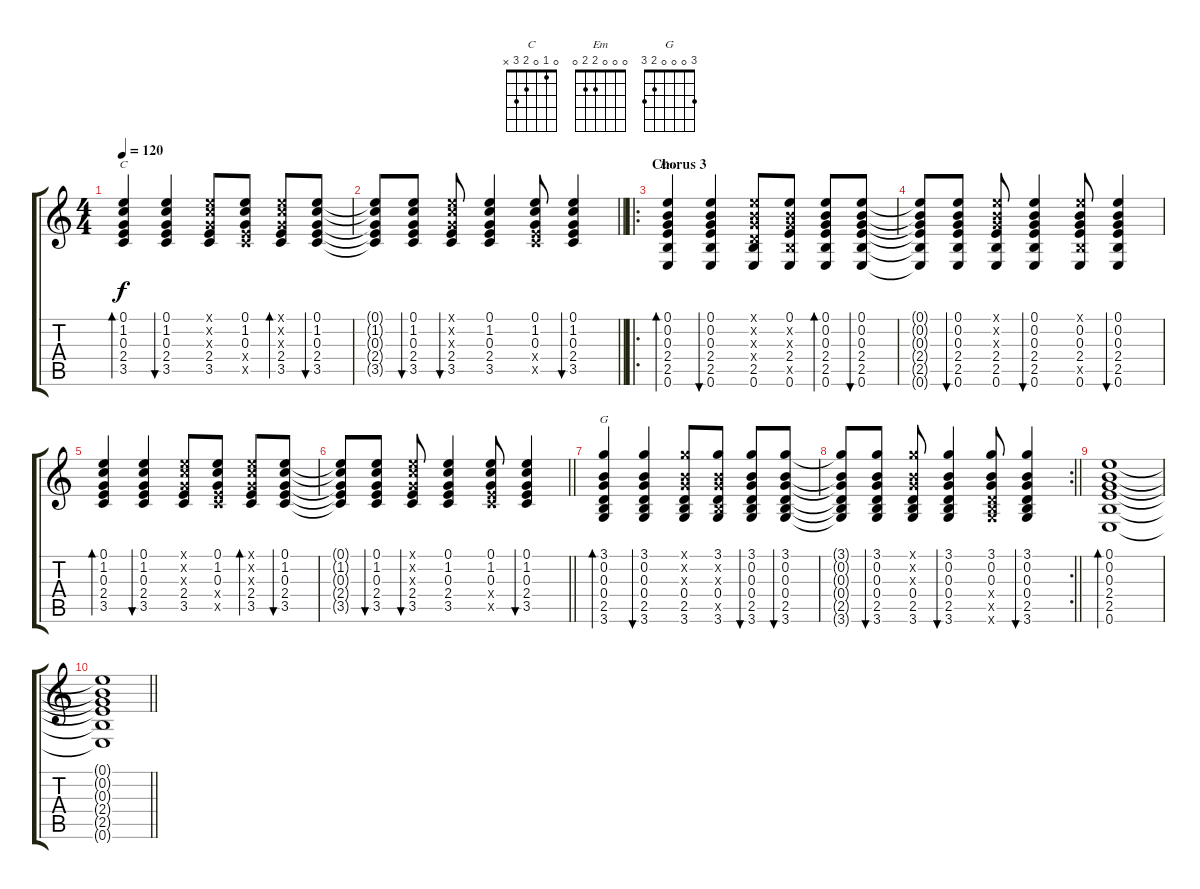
\track "" {instrument acousticguitarsteel}
\staff {score tabs}
\tuning (E4 B3 G3 D3 A2 E2) {hide}
\chord ("C" 0 1 0 2 3 x)
\chord ("Em" 0 0 0 2 2 0)
\chord ("G" 3 0 0 0 2 3)
\ts (4 4)
\tempo 120
\clef g2
\ks c
(0.1 1.2 0.3 2.4 3.5).4{bd 30 ch "C" dy f beam Up} (0.1 1.2 0.3 2.4 3.5).4{bu 30 beam Up} (0.1{x} 1.2{x} 0.3{x} 2.4 3.5).8{beam Up} (0.1 1.2 0.3 2.4{x} 3.5{x}).8{beam Up} (0.1{x} 1.2{x} 0.3{x} 2.4 3.5).8{bd 30 beam Up} (0.1 1.2 0.3 2.4 3.5).8{bu 30 beam Up} |
\barLineRight lightlight
(0.1{t} 1.2{t} 0.3{t} 2.4{t} 3.5{t}).8{beam Up} (0.1 1.2 0.3 2.4 3.5).8{bu 30 beam Up} (0.1{x} 1.2{x} 0.3{x} 2.4 3.5).8{bu 30 beam Up} (0.1 1.2 0.3 2.4 3.5).4{beam Up} (0.1 1.2 0.3 2.4{x} 3.5{x}).8{beam Up} (0.1 1.2 0.3 2.4 3.5).4{bu 30 beam Up} |
\ro
\section ("" "Chorus 3")
(0.1 0.2 0.3 2.4 2.5 0.6).4{bd 60 ch "Em" beam Up} (0.1 0.2 0.3 2.4 2.5 0.6).4{bu 30 beam Up} (0.1{x} 0.2{x} 0.3{x} 0.4{x} 2.5 0.6).8{beam Up} (0.1 0.2{x} 0.3{x} 2.4 2.5{x} 0.6).8{beam Up} (0.1 0.2 0.3 2.4 2.5 0.6).8{bd 30 beam Up} (0.1 0.2 0.3 2.4 2.5 0.6).8{bu 30 beam Up} |
(0.1{t} 0.2{t} 0.3{t} 2.4{t} 2.5{t} 0.6{t}).8{beam Up} (0.1 0.2 0.3 2.4 2.5 0.6).8{bu 30 beam Up} (0.1{x} 0.2{x} 0.3{x} 2.4 2.5 0.6).8{beam Up} (0.1 0.2 0.3 2.4 2.5 0.6).4{bu 30 beam Up} (0.1{x} 0.2 0.3 2.4 2.5{x} 0.6).8{beam Up} (0.1 0.2 0.3 2.4 2.5 0.6).4{bu 30 beam Up} |
(0.1 1.2 0.3 2.4 3.5).4{bd 30 beam Up} (0.1 1.2 0.3 2.4 3.5).4{bu 30 beam Up} (0.1{x} 1.2{x} 0.3{x} 2.4 3.5).8{beam Up} (0.1 1.2 0.3 2.4{x} 3.5{x}).8{beam Up} (0.1{x} 1.2{x} 0.3{x} 2.4 3.5).8{bd 30 beam Up} (0.1 1.2 0.3 2.4 3.5).8{bu 30 beam Up} |
\barLineRight lightlight
(0.1{t} 1.2{t} 0.3{t} 2.4{t} 3.5{t}).8{beam Up} (0.1 1.2 0.3 2.4 3.5).8{bu 30 beam Up} (0.1{x} 1.2{x} 0.3{x} 2.4 3.5).8{bu 30 beam Up} (0.1 1.2 0.3 2.4 3.5).4{beam Up} (0.1 1.2 0.3 2.4{x} 3.5{x}).8{beam Up} (0.1 1.2 0.3 2.4 3.5).4{bu 30 beam Up} |
(3.1 0.2 0.3 0.4 2.5 3.6).4{bd 30 ch "G" beam Up} (3.1 0.2 0.3 0.4 2.5 3.6).4{bu 30 beam Up} (3.1{x} 0.2{x} 0.3{x} 0.4 2.5 3.6).8{beam Up} (3.1 0.2{x} 0.3{x} 0.4 2.5{x} 3.6).8{beam Up} (3.1 0.2 0.3 0.4 2.5 3.6).8{bu 30 beam Up} (3.1 0.2 0.3 0.4 2.5 3.6).8{bu 30 beam Up} |
\rc 2
\barLineRight lightlight
(3.1{t} 0.2{t} 0.3{t} 0.4{t} 2.5{t} 3.6{t}).8{beam Up} (3.1 0.2 0.3 0.4 2.5 3.6).8{bu 30 beam Up} (3.1{x} 0.2{x} 0.3{x} 0.4 2.5 3.6).8{beam Up} (3.1 0.2 0.3 0.4 2.5 3.6).4{bu 30 beam Up} (3.1 0.2 0.3 0.4{x} 2.5{x} 3.6{x}).8{beam Up} (3.1 0.2 0.3 0.4 2.5 3.6).4{bu 30 beam Up} |
(0.1 0.2 0.3 2.4 2.5 0.6).1{bd 480} |
\barLineRight lightlight
(0.1{t} 0.2{t} 0.3{t} 2.4{t} 2.5{t} 0.6{t}).1
